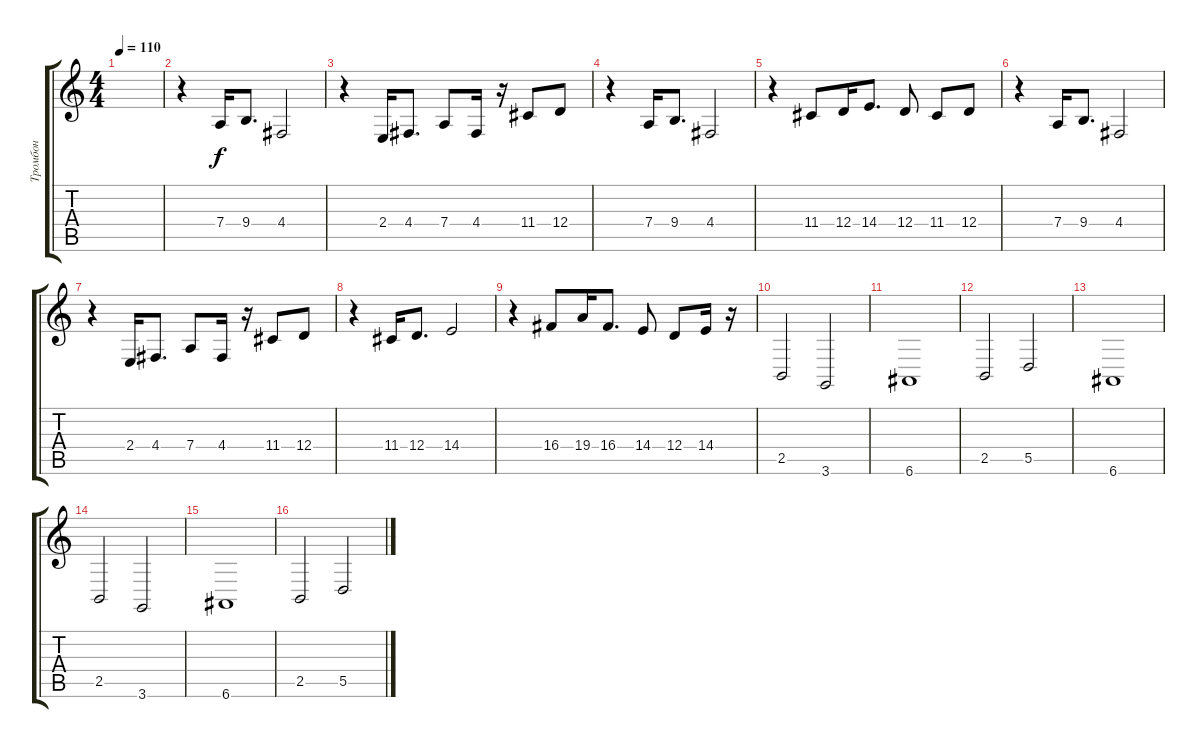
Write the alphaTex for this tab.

\track ("Тромбон" "Тромбон") {instrument trombone}
\staff {score tabs}
\tuning (E4 B3 G3 D3 A2 E2) {hide}
\ts (4 4)
\tempo 110
\clef g2
\ks c
|
r.4 7.4.16 9.4.8{d} 4.4.2 |
r.4 2.4.16 4.4.8{d} 7.4.8 4.4.16 r.16 11.4.8 12.4.8 |
r.4 7.4.16 9.4.8{d} 4.4.2 |
r.4 11.4.8 12.4.16 14.4.8{d} 12.4.8 11.4.8 12.4.8 |
r.4 7.4.16 9.4.8{d} 4.4.2 |
r.4 2.4.16 4.4.8{d} 7.4.8 4.4.16 r.16 11.4.8 12.4.8 |
r.4 11.4.16 12.4.8{d} 14.4.2 |
r.4 16.4.8 19.4.16 16.4.8{d} 14.4.8 12.4.8 14.4.16 r.16 |
2.5.2 3.6.2 |
6.6.1 |
2.5.2 5.5.2 |
6.6.1 |
2.5.2 3.6.2 |
6.6.1 |
2.5.2 5.5.2
